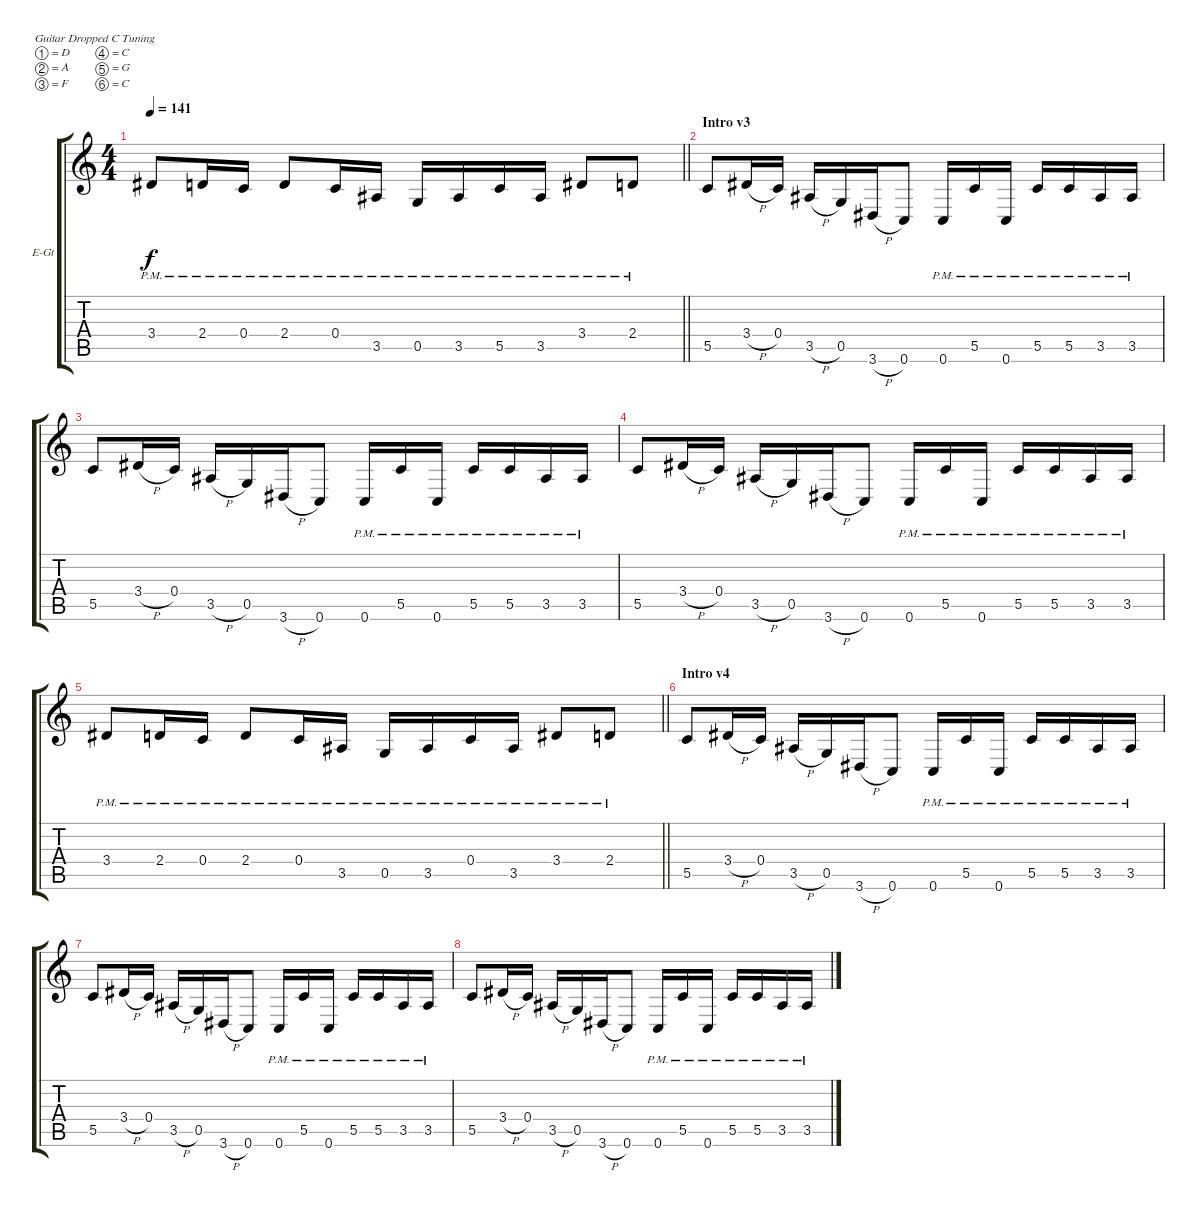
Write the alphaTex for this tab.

\bracketExtendMode groupsimilarinstruments
\firstSystemTrackNameOrientation horizontal
\otherSystemsTrackNameOrientation horizontal
\track ("Guitar Rhythm (Left)" "E-Gt") {solo instrument overdrivenguitar}
\staff {score tabs}
\tuning (D4 A3 F3 C3 G2 C2)
\ts (4 4)
\tempo 141
\clef g2
\barLineRight lightlight
\ks c
3.4{pm}.8{dy f} 2.4{pm}.16 0.4{pm}.16 2.4{pm}.8 0.4{pm}.16 3.5{pm}.16 0.5{pm}.16 3.5{pm}.16 5.5{pm}.16 3.5{pm}.16 3.4{pm}.8 2.4{pm}.8 |
\section ("" "Intro v3")
5.5.8 3.4{h}.16 0.4.16 3.5{h}.16 0.5.16 3.6{h}.16 0.6.8 0.6{pm}.16 5.5{pm}.16 0.6{pm}.16 5.5{pm}.16 5.5{pm}.16 3.5{pm}.16 3.5{pm}.16 |
5.5.8 3.4{h}.16 0.4.16 3.5{h}.16 0.5.16 3.6{h}.16 0.6.8 0.6{pm}.16 5.5{pm}.16 0.6{pm}.16 5.5{pm}.16 5.5{pm}.16 3.5{pm}.16 3.5{pm}.16 |
5.5.8 3.4{h}.16 0.4.16 3.5{h}.16 0.5.16 3.6{h}.16 0.6.8 0.6{pm}.16 5.5{pm}.16 0.6{pm}.16 5.5{pm}.16 5.5{pm}.16 3.5{pm}.16 3.5{pm}.16 |
\barLineRight lightlight
3.4{pm}.8 2.4{pm}.16 0.4{pm}.16 2.4{pm}.8 0.4{pm}.16 3.5{pm}.16 0.5{pm}.16 3.5{pm}.16 0.4{pm}.16 3.5{pm}.16 3.4{pm}.8 2.4{pm}.8 |
\section ("" "Intro v4")
5.5.8 3.4{h}.16 0.4.16 3.5{h}.16 0.5.16 3.6{h}.16 0.6.8 0.6{pm}.16 5.5{pm}.16 0.6{pm}.16 5.5{pm}.16 5.5{pm}.16 3.5{pm}.16 3.5{pm}.16 |
5.5.8 3.4{h}.16 0.4.16 3.5{h}.16 0.5.16 3.6{h}.16 0.6.8 0.6{pm}.16 5.5{pm}.16 0.6{pm}.16 5.5{pm}.16 5.5{pm}.16 3.5{pm}.16 3.5{pm}.16 |
5.5.8 3.4{h}.16 0.4.16 3.5{h}.16 0.5.16 3.6{h}.16 0.6.8 0.6{pm}.16 5.5{pm}.16 0.6{pm}.16 5.5{pm}.16 5.5{pm}.16 3.5{pm}.16 3.5{pm}.16
